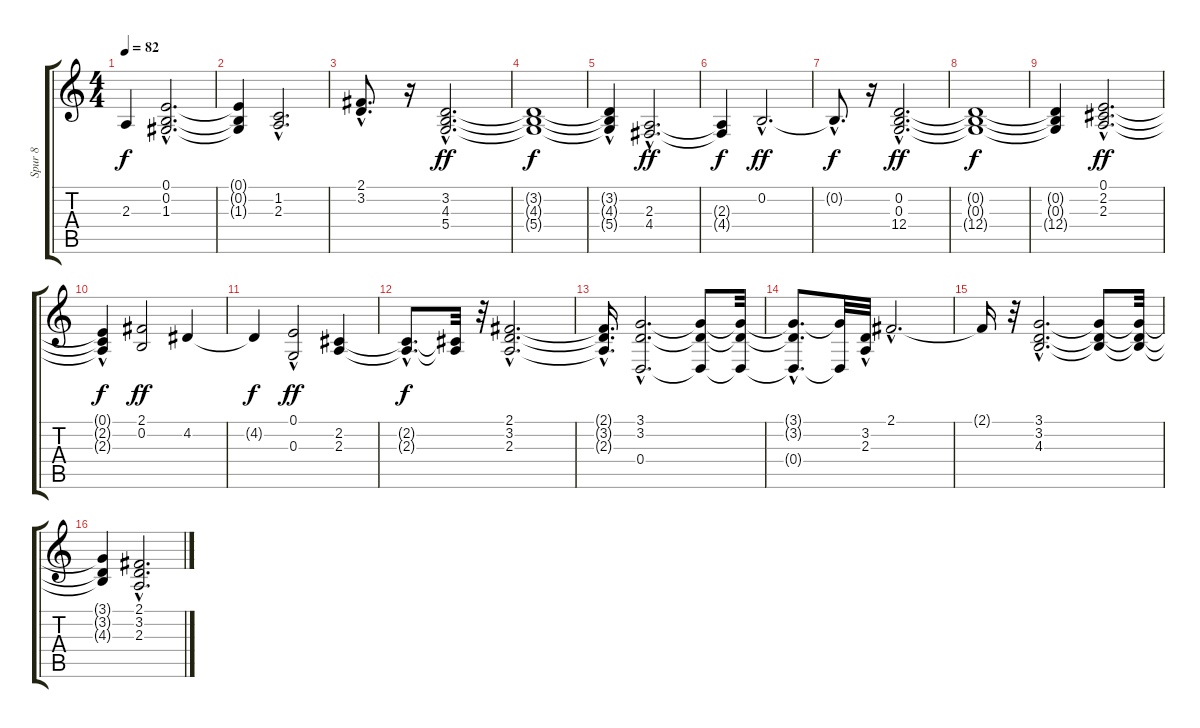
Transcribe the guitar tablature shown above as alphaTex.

\track ("Spur 8" "Spur 8") {instrument synthstrings1}
\staff {score tabs}
\tuning (E4 B3 G3 D3 A2 E2) {hide}
\ts (4 4)
\tempo 82
\clef g2
\ks c
2.3{t}.4{dy f} (0.1{hac} 0.2{hac} 1.3{hac}).2{d} |
(0.1{t} 0.2{t} 1.3{t}).4 (1.2{hac} 2.3{hac}).2{d} |
(2.1{hac} 3.2{hac}).8{d} r.16 (3.2{hac} 4.3{hac} 5.4{hac}).2{d dy ff} |
(3.2{t} 4.3{t} 5.4{t}).1{dy f} |
(3.2{t} 4.3{hac t} 5.4{t}).4 (2.3{hac} 4.4{hac}).2{d dy ff} |
(2.3{t} 4.4{t}).4{dy f} 0.2{hac}.2{d dy ff} |
0.2{hac t}.8{d dy f} r.16 (0.2{hac} 0.3{hac} 12.4{hac}).2{d dy ff} |
(0.2{t} 0.3{t} 12.4{t}).1{dy f} |
(0.2{t} 0.3{t} 12.4{t}).4 (0.1{hac} 2.2{hac} 2.3{hac}).2{d dy ff} |
(0.1{hac t} 2.2{hac t} 2.3{t}).4{dy f} (2.1 0.2).2{dy ff} 4.2.4 |
4.2{t}.4{dy f} (0.1{hac} 0.3).2{dy ff} (2.2 2.3).4 |
(2.2{hac t} 2.3{hac t}).8{d dy f} (2.2{t} 2.3{t}).32 r.32 (2.1{hac} 3.2{hac} 2.3{hac}).2{d} |
(2.1{hac t} 3.2{t} 2.3{hac t}).16{d} (3.1{hac} 3.2{hac} 0.4{hac}).2{d} (3.1{t} 3.2{t} 0.4{t}).8 (3.1{t} 3.2{t} 0.4{t}).32 |
(3.1{hac t} 3.2{hac t} 0.4{hac t}).8{d} (3.1{t} 0.4{t}).32 (3.2{hac} 2.3{hac}).32 2.1{hac}.2{d} |
2.1{t}.16 r.32 (3.1{hac} 3.2{hac} 4.3{hac}).2{d} (3.1{t} 3.2{t} 4.3{t}).8 (3.1{t} 3.2{t} 4.3{t}).32 |
(3.1{t} 3.2{t} 4.3{t}).4 (2.1{hac} 3.2{hac} 2.3{hac}).2{d}
